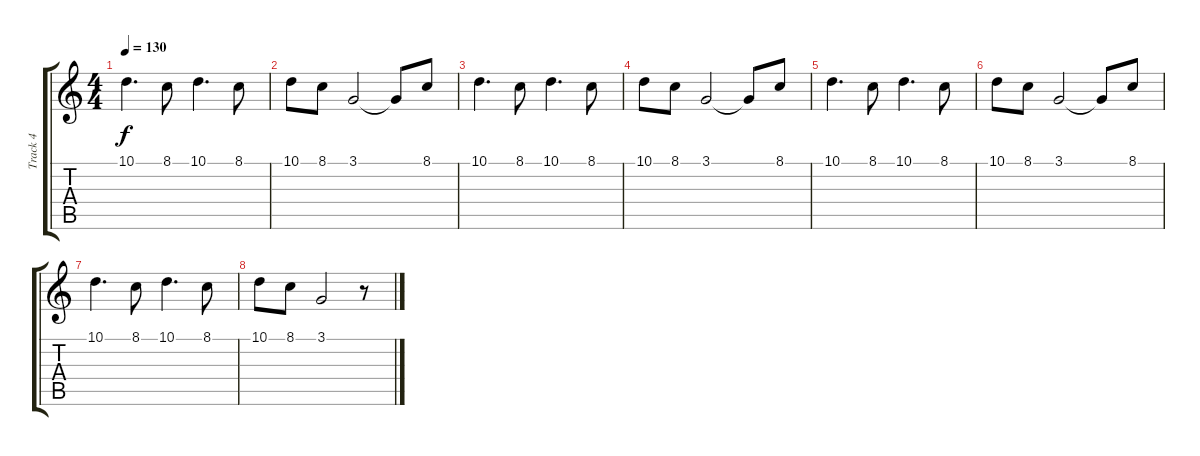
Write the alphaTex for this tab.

\track ("Track 4" "Track 4") {instrument lead2sawtooth}
\staff {score tabs}
\tuning (E4 B3 G3 D3 A2 E2) {hide}
\ts (4 4)
\tempo 130
\clef g2
\ks c
10.1.4{d dy f} 8.1.8 10.1.4{d} 8.1.8 |
10.1.8 8.1.8 3.1.2 3.1{t}.8 8.1.8 |
10.1.4{d} 8.1.8 10.1.4{d} 8.1.8 |
10.1.8 8.1.8 3.1.2 3.1{t}.8 8.1.8 |
10.1.4{d} 8.1.8 10.1.4{d} 8.1.8 |
10.1.8 8.1.8 3.1.2 3.1{t}.8 8.1.8 |
10.1.4{d} 8.1.8 10.1.4{d} 8.1.8 |
10.1.8 8.1.8 3.1.2 r.8
